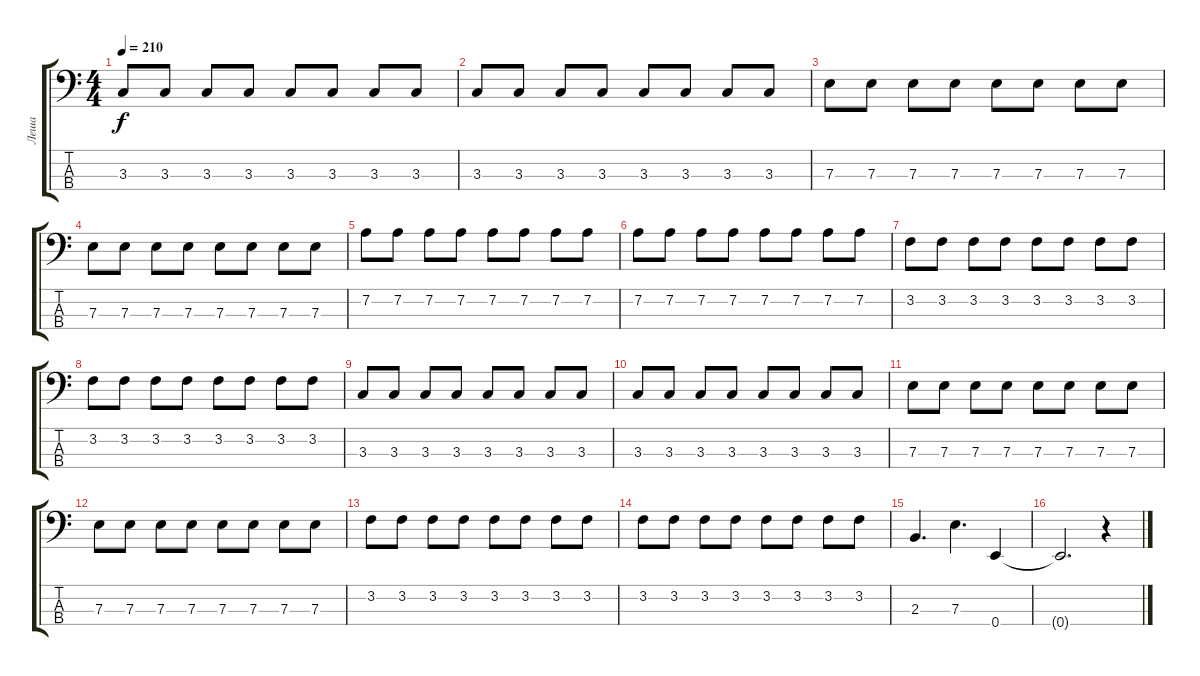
\track ("Леша" "Леша") {instrument electricbassfinger}
\staff {score tabs}
\tuning (G2 D2 A1 E1) {hide}
\ts (4 4)
\tempo 210
\clef f4
\ks c
3.3.8{dy f} 3.3.8 3.3.8 3.3.8 3.3.8 3.3.8 3.3.8 3.3.8 |
3.3.8 3.3.8 3.3.8 3.3.8 3.3.8 3.3.8 3.3.8 3.3.8 |
7.3.8 7.3.8 7.3.8 7.3.8 7.3.8 7.3.8 7.3.8 7.3.8 |
7.3.8 7.3.8 7.3.8 7.3.8 7.3.8 7.3.8 7.3.8 7.3.8 |
7.2.8 7.2.8 7.2.8 7.2.8 7.2.8 7.2.8 7.2.8 7.2.8 |
7.2.8 7.2.8 7.2.8 7.2.8 7.2.8 7.2.8 7.2.8 7.2.8 |
3.2.8 3.2.8 3.2.8 3.2.8 3.2.8 3.2.8 3.2.8 3.2.8 |
3.2.8 3.2.8 3.2.8 3.2.8 3.2.8 3.2.8 3.2.8 3.2.8 |
3.3.8 3.3.8 3.3.8 3.3.8 3.3.8 3.3.8 3.3.8 3.3.8 |
3.3.8 3.3.8 3.3.8 3.3.8 3.3.8 3.3.8 3.3.8 3.3.8 |
7.3.8 7.3.8 7.3.8 7.3.8 7.3.8 7.3.8 7.3.8 7.3.8 |
7.3.8 7.3.8 7.3.8 7.3.8 7.3.8 7.3.8 7.3.8 7.3.8 |
3.2.8 3.2.8 3.2.8 3.2.8 3.2.8 3.2.8 3.2.8 3.2.8 |
3.2.8 3.2.8 3.2.8 3.2.8 3.2.8 3.2.8 3.2.8 3.2.8 |
2.3.4{d} 7.3.4{d} 0.4.4 |
0.4{t}.2{d} r.4
